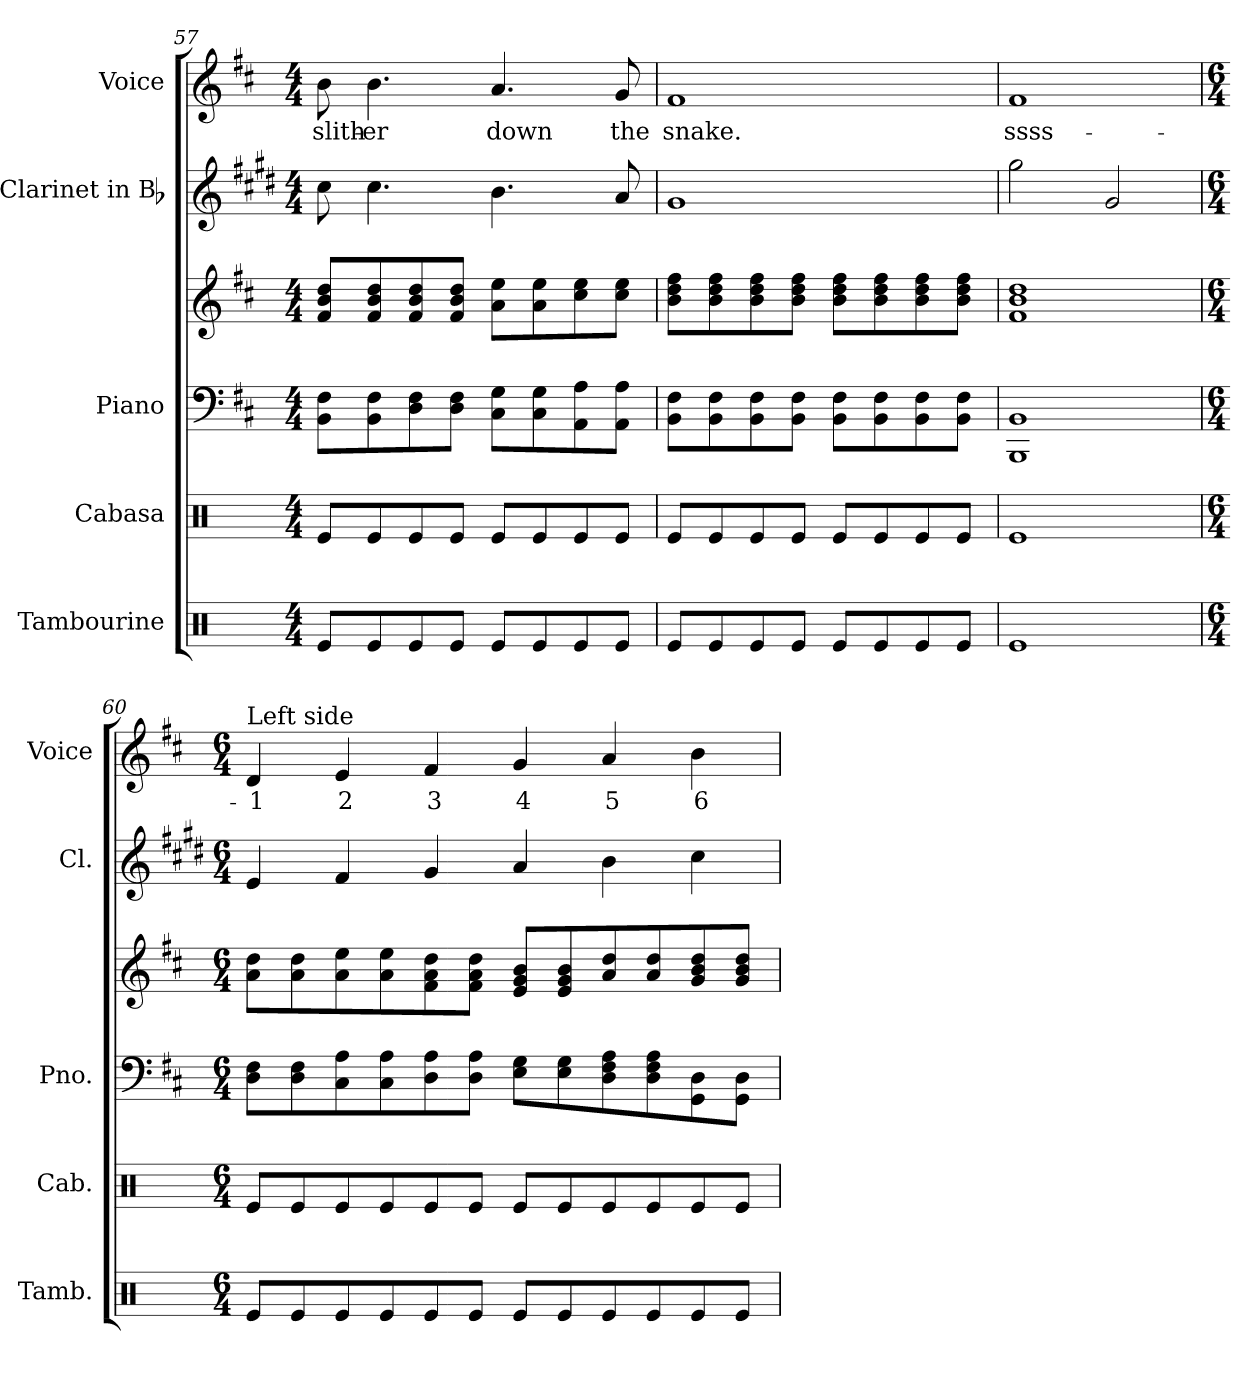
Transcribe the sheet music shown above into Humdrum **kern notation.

**kern	**kern	**kern	**kern	**kern	**kern	**text
*part5	*part4	*part3	*part3	*part2	*part1	*part1
*staff6	*staff5	*staff4	*staff3	*staff2	*staff1	*staff1
*I"Tambourine	*I"Cabasa	*I"Piano	*	*I"Clarinet in Bb	*I"Voice	*
*I'Tamb.	*I'Cab.	*I'Pno.	*	*I'Cl.	*I'Voice	*
*clefX	*clefX	*clefF4	*clefG2	*clefG2	*clefG2	*
*	*	*	*	*ITrd1c2	*	*
*k[]	*k[]	*k[f#c#]	*k[f#c#]	*k[f#c#]	*k[f#c#]	*
*C:	*C:	*D:	*D:	*D:	*D:	*
*M4/4	*M4/4	*M4/4	*M4/4	*M4/4	*M4/4	*
=57	=57	=57	=57	=57	=57	=57
!	!	!	!	!	!	!LO:LY:b:color=#000000
8Rei/L	8Rei/L	8BBi\ 8F#iL	8f#i/ 8bi 8ddiL	8bi\	8bi\	slith-
!	!	!	!	!	!	!LO:LY:b:color=#000000
8Rei/	8Rei/	8BBi\ 8F#i	8f#i/ 8bi 8ddi	4.bi\	4.bi\	-er
8Rei/	8Rei/	8Di\ 8F#i	8f#i/ 8bi 8ddi	.	.	.
8Rei/J	8Rei/J	8Di\ 8F#iJ	8f#i/ 8bi 8ddiJ	.	.	.
!	!	!	!	!	!	!LO:LY:b:color=#000000
8Rei/L	8Rei/L	8C#i\ 8GiL	8ai\ 8eeiL	4.ai\	4.ai/	down
8Rei/	8Rei/	8C#i\ 8Gi	8ai\ 8eei	.	.	.
8Rei/	8Rei/	8AAi\ 8Ai	8cc#i\ 8eei	.	.	.
!	!	!	!	!	!	!LO:LY:b:color=#000000
8Rei/J	8Rei/J	8AAi\ 8AiJ	8cc#i\ 8eeiJ	8gi/	8gi/	the
=58	=58	=58	=58	=58	=58	=58
!	!	!	!	!	!	!LO:LY:b:color=#000000
8Rei/L	8Rei/L	8BBi\ 8F#iL	8bi\ 8ddi 8ff#iL	1f#i	1f#i	snake.
8Rei/	8Rei/	8BBi\ 8F#i	8bi\ 8ddi 8ff#i	.	.	.
8Rei/	8Rei/	8BBi\ 8F#i	8bi\ 8ddi 8ff#i	.	.	.
8Rei/J	8Rei/J	8BBi\ 8F#iJ	8bi\ 8ddi 8ff#iJ	.	.	.
8Rei/L	8Rei/L	8BBi\ 8F#iL	8bi\ 8ddi 8ff#iL	.	.	.
8Rei/	8Rei/	8BBi\ 8F#i	8bi\ 8ddi 8ff#i	.	.	.
8Rei/	8Rei/	8BBi\ 8F#i	8bi\ 8ddi 8ff#i	.	.	.
8Rei/J	8Rei/J	8BBi\ 8F#iJ	8bi\ 8ddi 8ff#iJ	.	.	.
=59	=59	=59	=59	=59	=59	=59
!	!	!	!	!	!	!LO:LY:b:color=#000000
1Rei	1Rei	1BBBi 1BBi	1f#i 1bi 1ddi	2ff#i\	1f#i	ssss-
.	.	.	.	2f#i/	.	.
!!LO:LB:g=z
=60	=60	=60	=60	=60	=60	=60
*M6/4	*M6/4	*M6/4	*M6/4	*M6/4	*M6/4	*
!	!	!	!	!	!LO:TX:a:t=Left side	!
!	!	!	!	!	!	!LO:LY:b:color=#000000
8Rei/L	8Rei/L	8Di\ 8F#iL	8ai\ 8ddiL	4di/	4di/	-1
8Rei/	8Rei/	8Di\ 8F#i	8ai\ 8ddi	.	.	.
!	!	!	!	!	!	!LO:LY:b:color=#000000
8Rei/	8Rei/	8C#i\ 8Ai	8ai\ 8eei	4ei/	4ei/	2
8Rei/	8Rei/	8C#i\ 8Ai	8ai\ 8eei	.	.	.
!	!	!	!	!	!	!LO:LY:b:color=#000000
8Rei/	8Rei/	8Di\ 8Ai	8f#i\ 8ai 8ddi	4f#i/	4f#i/	3
8Rei/J	8Rei/J	8Di\ 8AiJ	8f#i\ 8ai 8ddiJ	.	.	.
!	!	!	!	!	!	!LO:LY:b:color=#000000
8Rei/L	8Rei/L	8Ei\ 8GiL	8ei/ 8gi 8biL	4gi/	4gi/	4
8Rei/	8Rei/	8Ei\ 8Gi	8ei/ 8gi 8bi	.	.	.
!	!	!	!	!	!	!LO:LY:b:color=#000000
8Rei/	8Rei/	8Di\ 8F#i 8Ai	8ai/ 8ddi	4ai\	4ai/	5
8Rei/	8Rei/	8Di\ 8F#i 8Ai	8ai/ 8ddi	.	.	.
!	!	!	!	!	!	!LO:LY:b:color=#000000
8Rei/	8Rei/	8GGi\ 8Di	8gi/ 8bi 8ddi	4bi\	4bi\	6
8Rei/J	8Rei/J	8GGi\ 8DiJ	8gi/ 8bi 8ddiJ	.	.	.
=	=	=	=	=	=	=
*-	*-	*-	*-	*-	*-	*-
